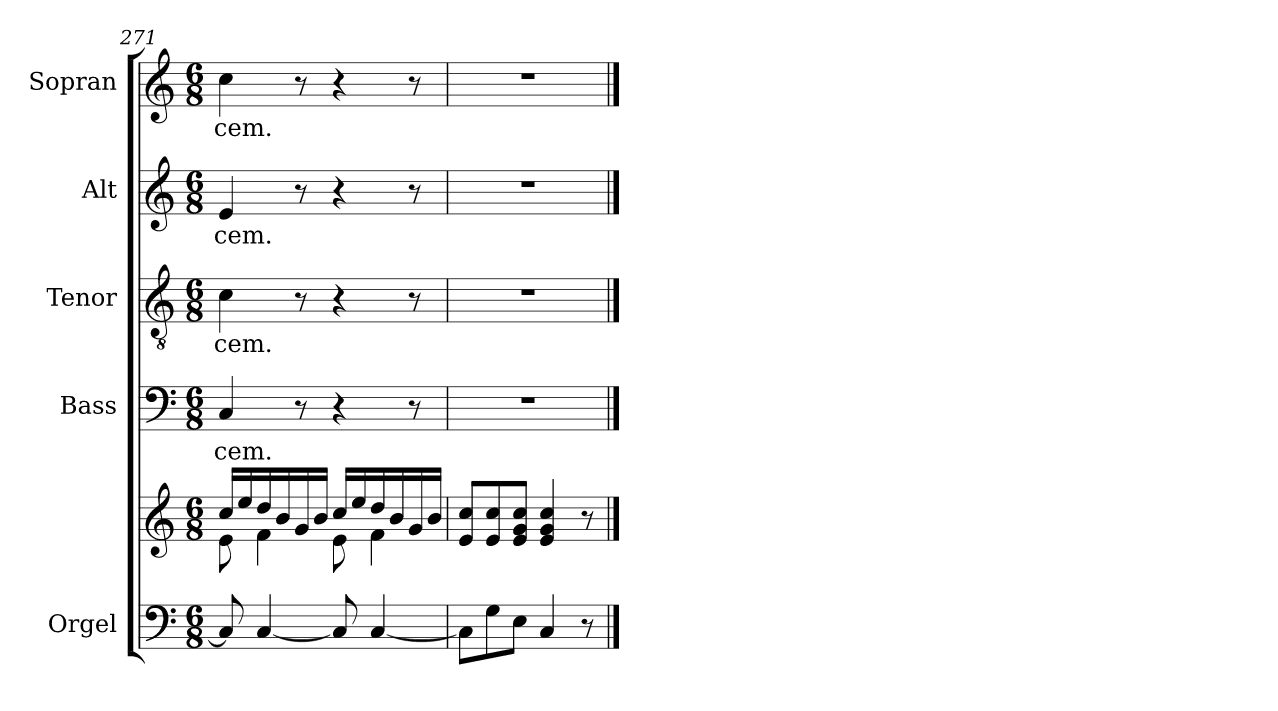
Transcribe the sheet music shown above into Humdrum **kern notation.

**kern	**kern	**kern	**text	**kern	**text	**kern	**text	**kern	**text
*part5	*part5	*part4	*part4	*part3	*part3	*part2	*part2	*part1	*part1
*staff6	*staff5	*staff4	*staff4	*staff3	*staff3	*staff2	*staff2	*staff1	*staff1
*I"Orgel	*	*I"Bass	*	*I"Tenor	*	*I"Alt	*	*I"Sopran	*
*I'Org.	*	*I'B.	*	*I'T.	*	*I'A.	*	*I'S.	*
*clefF4	*clefG2	*clefF4	*	*clefGv2	*	*clefG2	*	*clefG2	*
*k[]	*k[]	*k[]	*	*k[]	*	*k[]	*	*k[]	*
*C:	*C:	*C:	*	*C:	*	*C:	*	*C:	*
*M6/8	*M6/8	*M6/8	*	*M6/8	*	*M6/8	*	*M6/8	*
=271	=271	=271	=271	=271	=271	=271	=271	=271	=271
*	*^	*	*	*	*	*	*	*	*
!	!	!	!	!LO:LY:b	!	!LO:LY:b	!	!LO:LY:b	!	!LO:LY:b
8C/]	16cc/LL	8e\	4C/	-cem.	4c\	-cem.	4e/	-cem.	4cc\	-cem.
.	16ee/	.	.	.	.	.	.	.	.	.
[4C/	16dd/	4f\	.	.	.	.	.	.	.	.
.	16b/	.	.	.	.	.	.	.	.	.
.	16g/	.	8r	.	8r	.	8r	.	8r	.
.	16b/JJ	.	.	.	.	.	.	.	.	.
8C/]	16cc/LL	8e\	4r	.	4r	.	4r	.	4r	.
.	16ee/	.	.	.	.	.	.	.	.	.
[4C/	16dd/	4f\	.	.	.	.	.	.	.	.
.	16b/	.	.	.	.	.	.	.	.	.
.	16g/	.	8r	.	8r	.	8r	.	8r	.
.	16b/JJ	.	.	.	.	.	.	.	.	.
*	*v	*v	*	*	*	*	*	*	*	*
=272	=272	=272	=272	=272	=272	=272	=272	=272	=272
8C\L]	8e/ 8cc/L	2.r	.	2.r	.	2.r	.	2.r	.
8G\	8e/ 8cc/	.	.	.	.	.	.	.	.
8E\J	8e/ 8g/ 8cc/J	.	.	.	.	.	.	.	.
4C/	4e/ 4g/ 4cc/	.	.	.	.	.	.	.	.
8r	8r	.	.	.	.	.	.	.	.
==	==	==	==	==	==	==	==	==	==
*-	*-	*-	*-	*-	*-	*-	*-	*-	*-
